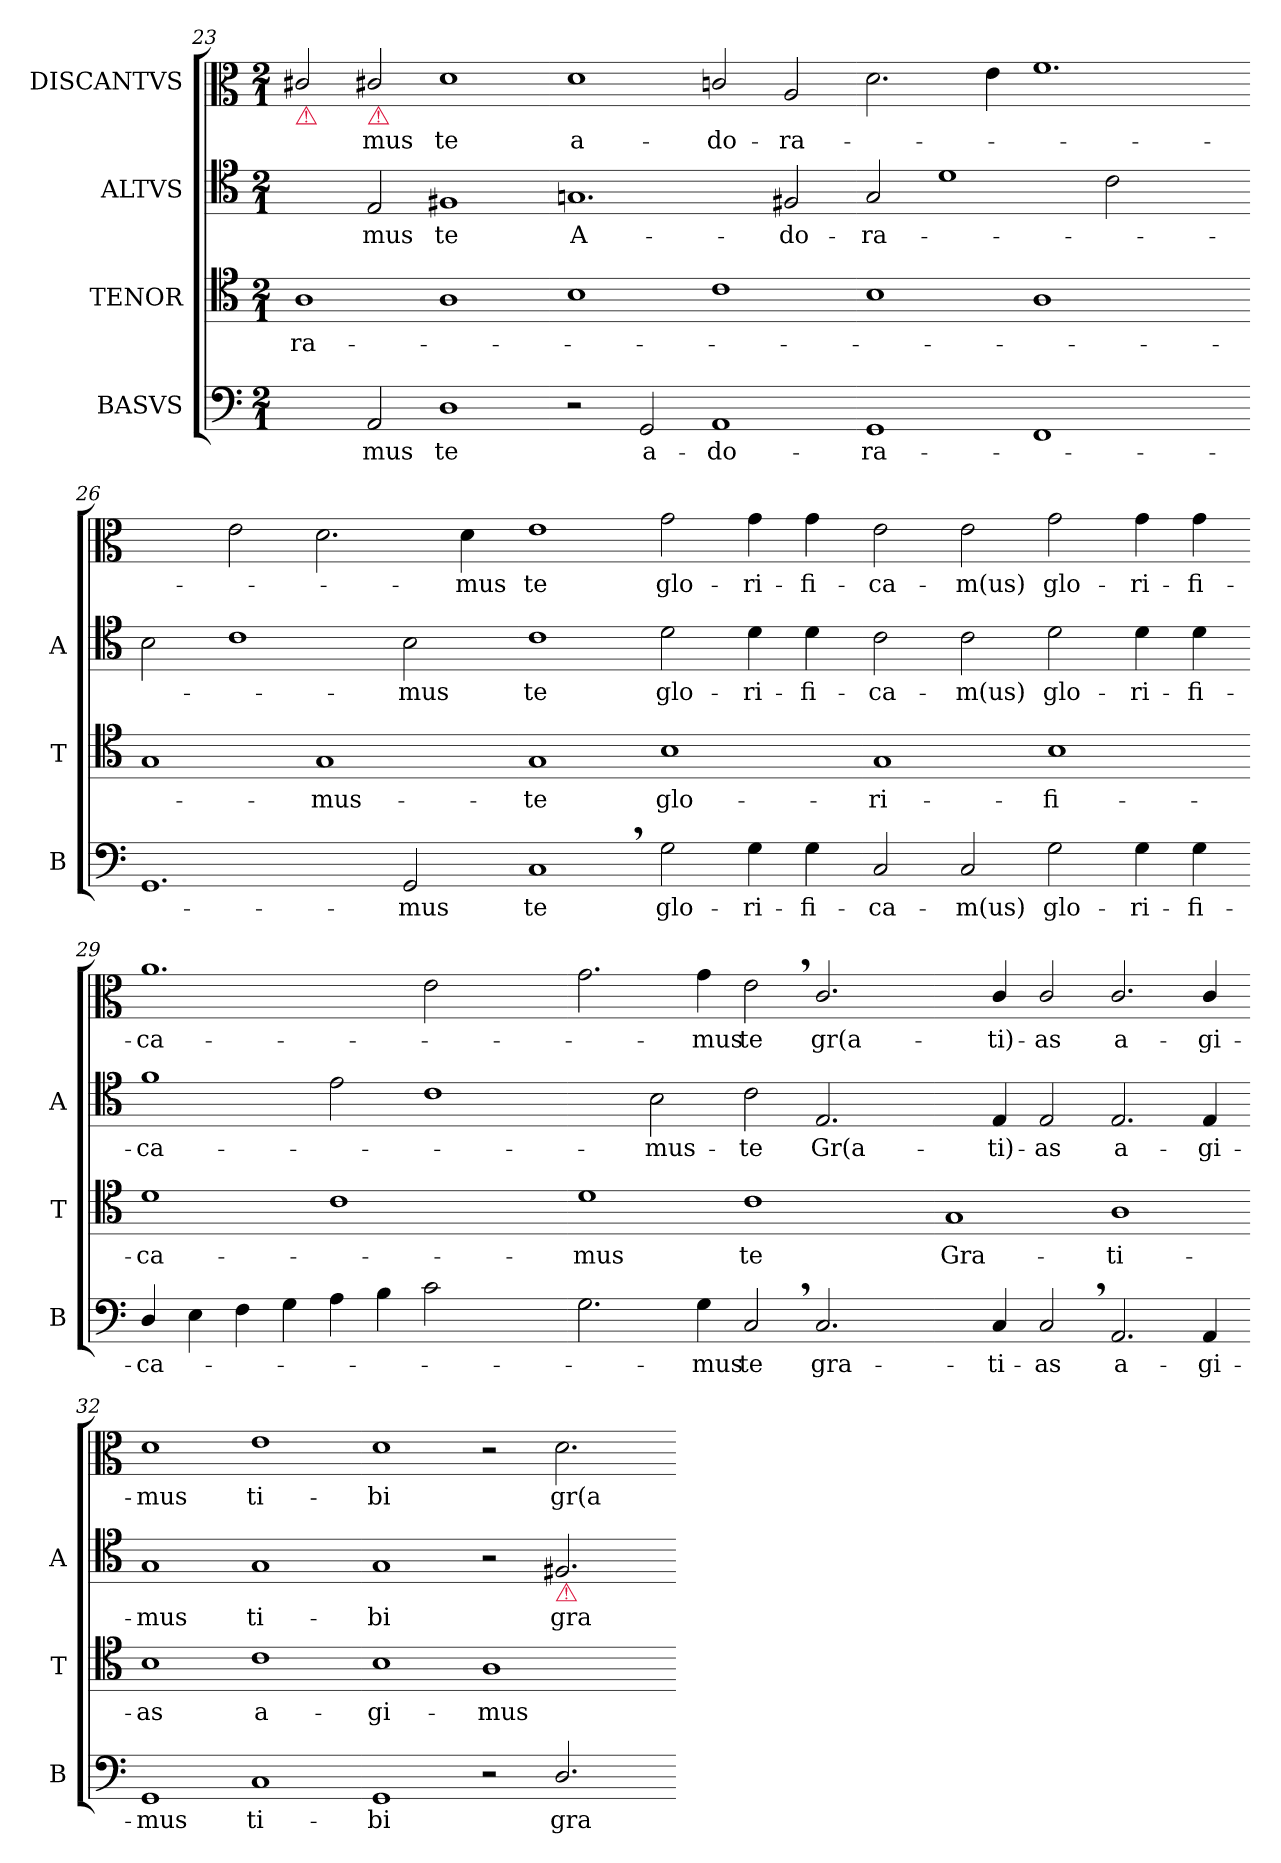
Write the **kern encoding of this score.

**kern	**text	**kern	**text	**kern	**text	**kern	**text
*part4	*part4	*part3	*part3	*part2	*part2	*part1	*part1
*staff4	*staff4	*staff3	*staff3	*staff2	*staff2	*staff1	*staff1
*I"BASVS	*	*I"TENOR	*	*I"ALTVS	*	*I"DISCANTVS	*
*I'B	*	*I'T	*	*I'A	*	*	*
*clefF4	*	*clefC4	*	*clefC4	*	*clefC3	*
*k[]	*	*k[]	*	*k[]	*	*k[]	*
*G:mix	*	*G:mix	*	*G:mix	*	*G:mix	*
*M2/1	*	*M2/1	*	*M2/1	*	*M2/1	*
=23	=23	=23	=23	=23	=23	=23	=23
!	!	!	!	!	!	!LO:TX:b:color=crimson:t=⚠	!
2ryy	.	1A	-ra-	2ryy	.	2c#X/	.
!	!	!	!	!	!	!LO:TX:b:color=crimson:t=⚠	!
2AA/	-mus	.	.	2E/	-mus	2c#X/	mus
1D	te	1A	.	1F#X	te	1d	te
=24-	=24-	=24-	=24-	=24-	=24-	=24-	=24-
2r	.	1B	.	1.Gn	A-	1d	a-
!	!LO:LY:i	!	!	!	!	!	!
2GG/	a-	.	.	.	.	.	.
!	!LO:LY:i	!	!	!	!	!	!
1AA	-do-	1c	.	.	.	2cn/	-do-
.	.	.	.	2F#X/	-do-	2A/	-ra-
=25-	=25-	=25-	=25-	=25-	=25-	=25-	=25-
!	!LO:LY:i	!	!	!	!	!	!
1GG	-ra-	1B	.	2G/	-ra-	2.d\	.
.	.	.	.	1d	.	.	.
.	.	.	.	.	.	4e\	.
1FF	.	1A	.	.	.	1.f	.
.	.	.	.	2c\	.	.	.
2ryy	.	2ryy	.	2ryy	.	.	.
=26-	=26-	=26-	=26-	=26-	=26-	=26-	=26-
1.GG	.	1G	.	2B\	.	2ryy	.
.	.	.	.	1c	.	2e\	.
.	.	1G	-mus-	.	.	2.d\	.
!	!LO:LY:i	!	!	!	!	!	!
2GG/	-mus	.	.	2B\	-mus	.	.
.	.	.	.	.	.	4d\	-mus
=27-	=27-	=27-	=27-	=27-	=27-	=27-	=27-
!	!LO:LY:i	!	!	!	!	!	!
1C,	te	1G	-te	1c	te	1e	te
2G\	glo-	1B	glo-	2d\	glo-	2g\	glo-
4G\	-ri-	.	.	4d\	-ri-	4g\	ri-
4G\	-fi-	.	.	4d\	-fi-	4g\	-fi-
=28-	=28-	=28-	=28-	=28-	=28-	=28-	=28-
2C/	-ca-	1G	-ri-	2c\	-ca-	2e\	-ca-
2C/	-m(us)	.	.	2c\	-m(us)	2e\	-m(us)
2G\	glo-	1B	-fi-	2d\	glo-	2g\	glo-
4G\	-ri-	.	.	4d\	-ri-	4g\	-ri-
4G\	-fi-	.	.	4d\	-fi-	4g\	-fi-
=29-	=29-	=29-	=29-	=29-	=29-	=29-	=29-
4D/	-ca-	1d	-ca-	1f	-ca-	1.a	-ca-
4E\	.	.	.	.	.	.	.
4F\	.	.	.	.	.	.	.
4G\	.	.	.	.	.	.	.
4A\	.	1c	.	2e\	.	.	.
4B\	.	.	.	.	.	.	.
2c\	.	.	.	1c\	.	2e\	.
2ryy	.	2ryy	.	.	.	2ryy	.
=30-	=30-	=30-	=30-	=30-	=30-	=30-	=30-
2.G\	.	1d	-mus	2ryy	.	2.g\	.
.	.	.	.	2B\	-mus-	.	.
4G\	-mus	.	.	.	.	4g\	-mus
2C,/	te	1c	te	2c\	-te	2e,\	-te
2.C/	gra-	.	.	2.E/	Gr(a-	2.c/	gr(a-
.	.	4ryy	.	.	.	.	.
=31-	=31-	=31-	=31-	=31-	=31-	=31-	=31-
4ryy	.	1G	Gra-	4ryy	.	4ryy	.
4C/	-ti-	.	.	4E/	ti)-	4c/	-ti)-
2C,/	-as	.	.	2E/	-as	2c/	-as
2.AA/	a-	1A	-ti-	2.E/	a-	2.c/	a-
4AA/	-gi-	.	.	4E/	-gi-	4c/	-gi-
=32-	=32-	=32-	=32-	=32-	=32-	=32-	=32-
1GG	-mus	1B	-as	1G	-mus	1d	-mus
1C	ti-	1c	a-	1G	ti-	1e	ti-
=33-	=33-	=33-	=33-	=33-	=33-	=33-	=33-
1GG	-bi	1B	-gi-	1G	-bi	1d	-bi
2r	.	1A	-mus	2r	.	2r	.
!	!	!	!	!LO:TX:b:color=crimson:t=⚠	!	!	!
!	!	!	!	!	!LO:LY:i	!	!LO:LY:i
2.D/	gra-	.	.	2.F#X/	gra-	2.d\	gr(a-
.	.	4ryy	.	.	.	.	.
=-	=-	=-	=-	=-	=-	=-	=-
*-	*-	*-	*-	*-	*-	*-	*-
